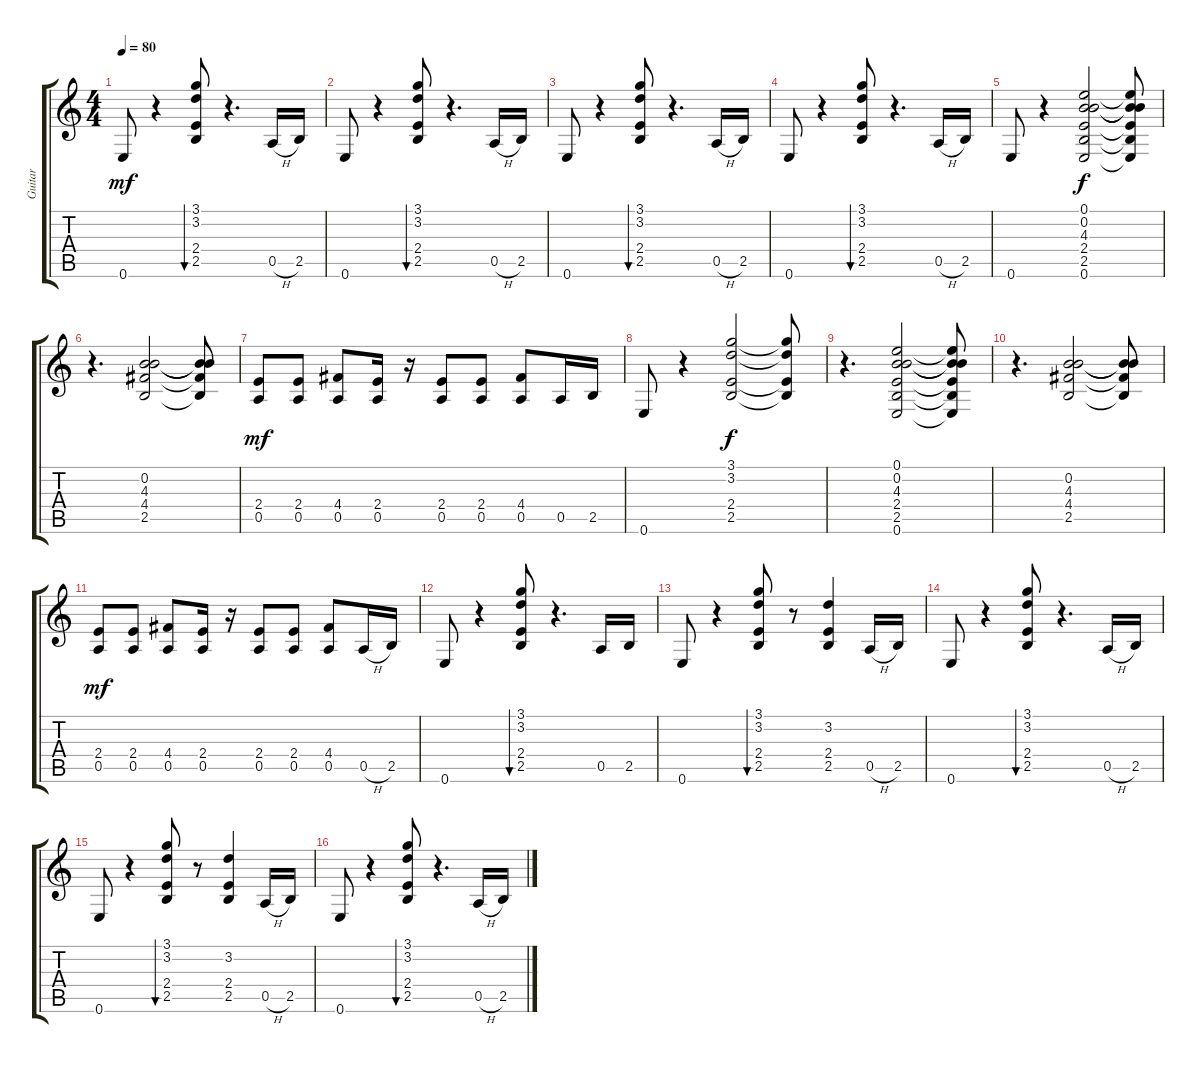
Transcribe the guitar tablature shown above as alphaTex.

\track ("Guitar" "Guitar") {instrument overdrivenguitar}
\staff {score tabs}
\tuning (E4 B3 G3 D3 A2 E2) {hide}
\ts (4 4)
\tempo 80
\clef g2
\ks c
0.6.8{dy mf} r.4 (3.1 3.2 2.4 2.5).8{bu 60} r.4{d} 0.5{h}.16 2.5.16 |
0.6.8 r.4 (3.1 3.2 2.4 2.5).8{bu 60} r.4{d} 0.5{h}.16 2.5.16 |
0.6.8 r.4 (3.1 3.2 2.4 2.5).8{bu 60} r.4{d} 0.5{h}.16 2.5.16 |
0.6.8 r.4 (3.1 3.2 2.4 2.5).8{bu 60} r.4{d} 0.5{h}.16 2.5.16 |
0.6.8 r.4 (0.1 0.2 4.3 2.4 2.5 0.6).2{dy f} (0.1{t} 0.2{t} 4.3{t} 2.4{t} 2.5{t} 0.6{t}).8 |
r.4{d} (0.2 4.3 4.4 2.5).2 (0.2{t} 4.3{t} 4.4{t} 2.5{t}).8 |
(2.4 0.5).8{dy mf} (2.4 0.5).8 (4.4 0.5).8 (2.4 0.5).16 r.16 (2.4 0.5).8 (2.4 0.5).8 (4.4 0.5).8 0.5.16 2.5.16 |
0.6.8 r.4 (3.1 3.2 2.4 2.5).2{dy f} (3.1{t} 3.2{t} 2.4{t} 2.5{t}).8 |
r.4{d} (0.1 0.2 4.3 2.4 2.5 0.6).2 (0.1{t} 0.2{t} 4.3{t} 2.4{t} 2.5{t} 0.6{t}).8 |
r.4{d} (0.2 4.3 4.4 2.5).2 (0.2{t} 4.3{t} 4.4{t} 2.5{t}).8 |
(2.4 0.5).8{dy mf} (2.4 0.5).8 (4.4 0.5).8 (2.4 0.5).16 r.16 (2.4 0.5).8 (2.4 0.5).8 (4.4 0.5).8 0.5{h}.16 2.5.16 |
0.6.8 r.4 (3.1 3.2 2.4 2.5).8{bu 60} r.4{d} 0.5.16 2.5.16 |
0.6.8 r.4 (3.1 3.2 2.4 2.5).8{bu 60} r.8 (3.2 2.4 2.5).4 0.5{h}.16 2.5.16 |
0.6.8 r.4 (3.1 3.2 2.4 2.5).8{bu 60} r.4{d} 0.5{h}.16 2.5.16 |
0.6.8 r.4 (3.1 3.2 2.4 2.5).8{bu 60} r.8 (3.2 2.4 2.5).4 0.5{h}.16 2.5.16 |
0.6.8 r.4 (3.1 3.2 2.4 2.5).8{bu 60} r.4{d} 0.5{h}.16 2.5.16
